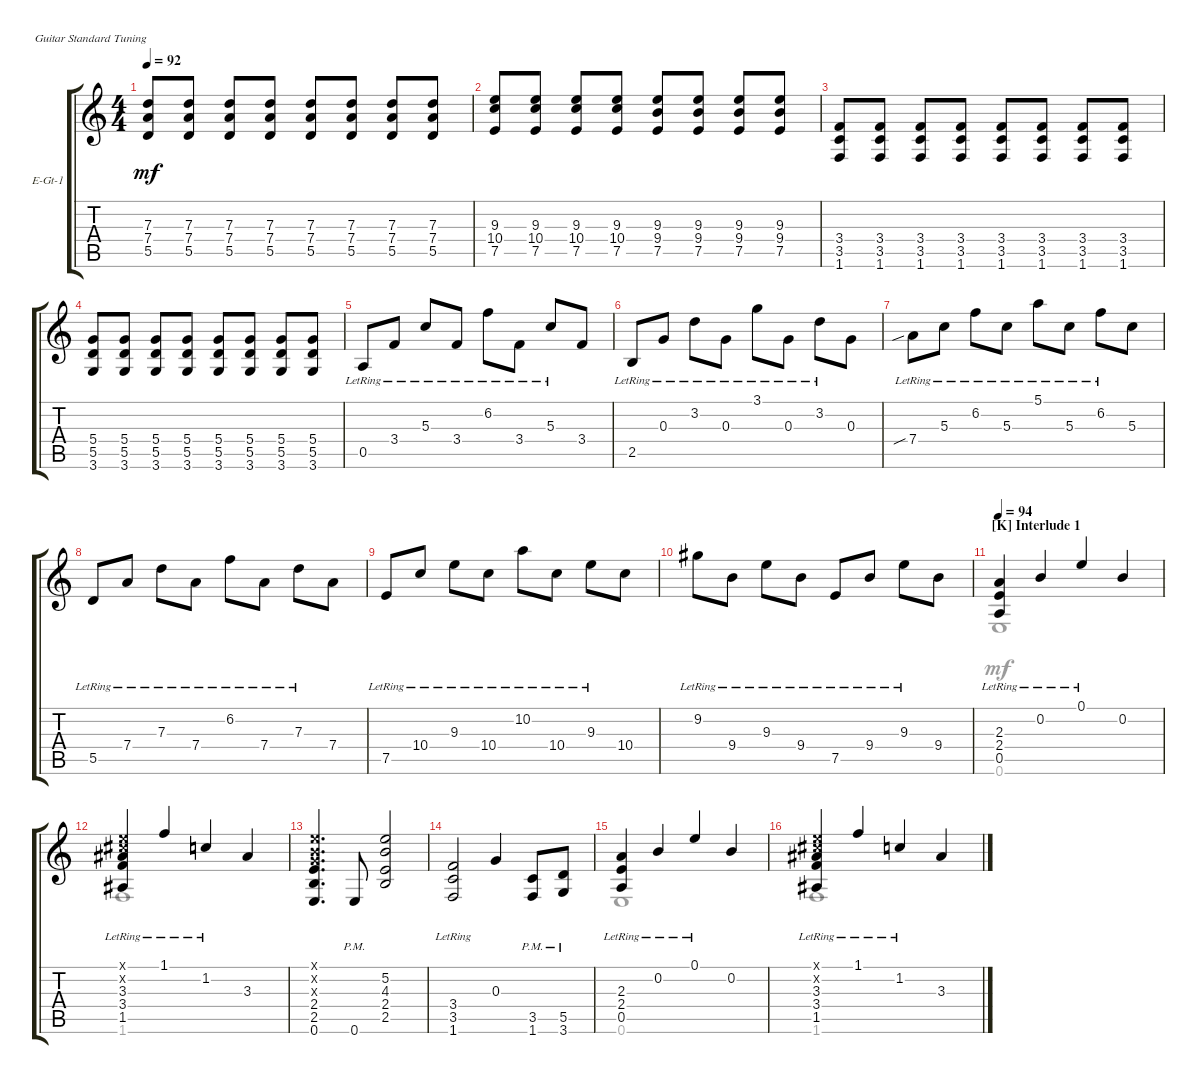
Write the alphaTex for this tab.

\defaultSystemsLayout 4
\bracketExtendMode groupsimilarinstruments
\firstSystemTrackNameOrientation horizontal
\otherSystemsTrackNameOrientation horizontal
\track ("Electric Guitar 1" "E-Gt-1") {instrument distortionguitar}
\staff {score tabs}
\tuning (E4 B3 G3 D3 A2 E2)
\voice
\ts (4 4)
\tempo 92
\clef g2
\ks c
(7.3 7.4 5.5).8{dy mf} (7.3 7.4 5.5).8 (7.3 7.4 5.5).8 (7.3 7.4 5.5).8 (7.3 7.4 5.5).8 (7.3 7.4 5.5).8 (7.3 7.4 5.5).8 (7.3 7.4 5.5).8 |
(7.5 10.4 9.3).8 (7.5 10.4 9.3).8 (7.5 10.4 9.3).8 (7.5 10.4 9.3).8 (7.5 9.4 9.3).8 (7.5 9.4 9.3).8 (7.5 9.4 9.3).8 (7.5 9.4 9.3).8 |
(3.4 3.5 1.6).8 (3.4 3.5 1.6).8 (3.4 3.5 1.6).8 (3.4 3.5 1.6).8 (3.4 3.5 1.6).8 (3.4 3.5 1.6).8 (3.4 3.5 1.6).8 (3.4 3.5 1.6).8 |
(3.6 5.5 5.4).8 (3.6 5.5 5.4).8 (3.6 5.5 5.4).8 (3.6 5.5 5.4).8 (3.6 5.5 5.4).8 (3.6 5.5 5.4).8 (3.6 5.5 5.4).8 (3.6 5.5 5.4).8 |
0.5{lr}.8 3.4{lr}.8 5.3{lr}.8 3.4{lr}.8 6.2{lr}.8 3.4{lr}.8 5.3{lr}.8 3.4.8 |
2.5{lr}.8 0.3{lr}.8 3.2{lr}.8 0.3{lr}.8 3.1{lr}.8 0.3{lr}.8 3.2{lr}.8 0.3.8 |
7.4{sib lr}.8 5.3{lr}.8 6.2{lr}.8 5.3{lr}.8 5.1{lr}.8 5.3{lr}.8 6.2{lr}.8 5.3.8 |
5.5{lr}.8 7.4{lr}.8 7.3{lr}.8 7.4{lr}.8 6.2{lr}.8 7.4{lr}.8 7.3{lr}.8 7.4.8 |
7.5{lr}.8 10.4{lr}.8 9.3{lr}.8 10.4{lr}.8 10.2{lr}.8 10.4{lr}.8 9.3{lr}.8 10.4.8 |
9.2{lr}.8 9.4{lr}.8 9.3{lr}.8 9.4{lr}.8 7.5{lr}.8 9.4{lr}.8 9.3{lr}.8 9.4.8 |
\section ("K" "Interlude 1")
\tempo 94
(0.5{lr} 2.4{lr} 2.3{lr}).4 0.2{lr}.4 0.1{lr}.4 0.2.4 |
(2.2{x} 0.1{x} 3.3{lr} 3.4{lr} 1.5{lr}).4 1.1{lr}.4 1.2{lr}.4 3.3.4 |
(0.6 2.5 2.4 0.3{x} 0.2{x} 0.1{x}).4{d} 0.6{pm}.8 (2.5 2.4 4.3 5.2).2 |
(1.6{lr} 3.5{lr} 3.4{lr}).2 0.3.4 (3.5{pm} 1.6{pm}).8 (3.6{pm} 5.5{pm}).8 |
(0.5{lr} 2.4{lr} 2.3{lr}).4 0.2{lr}.4 0.1{lr}.4 0.2.4 |
(2.2{x} 0.1{x} 3.3{lr} 3.4{lr} 1.5{lr}).4 1.1{lr}.4 1.2{lr}.4 3.3.4
\voice
\clef g2
\ottava regular
\simile none
\ks c
|
|
|
|
|
|
|
|
|
|
0.6.1 |
1.6.1 |
|
|
0.6.1 |
1.6.1
